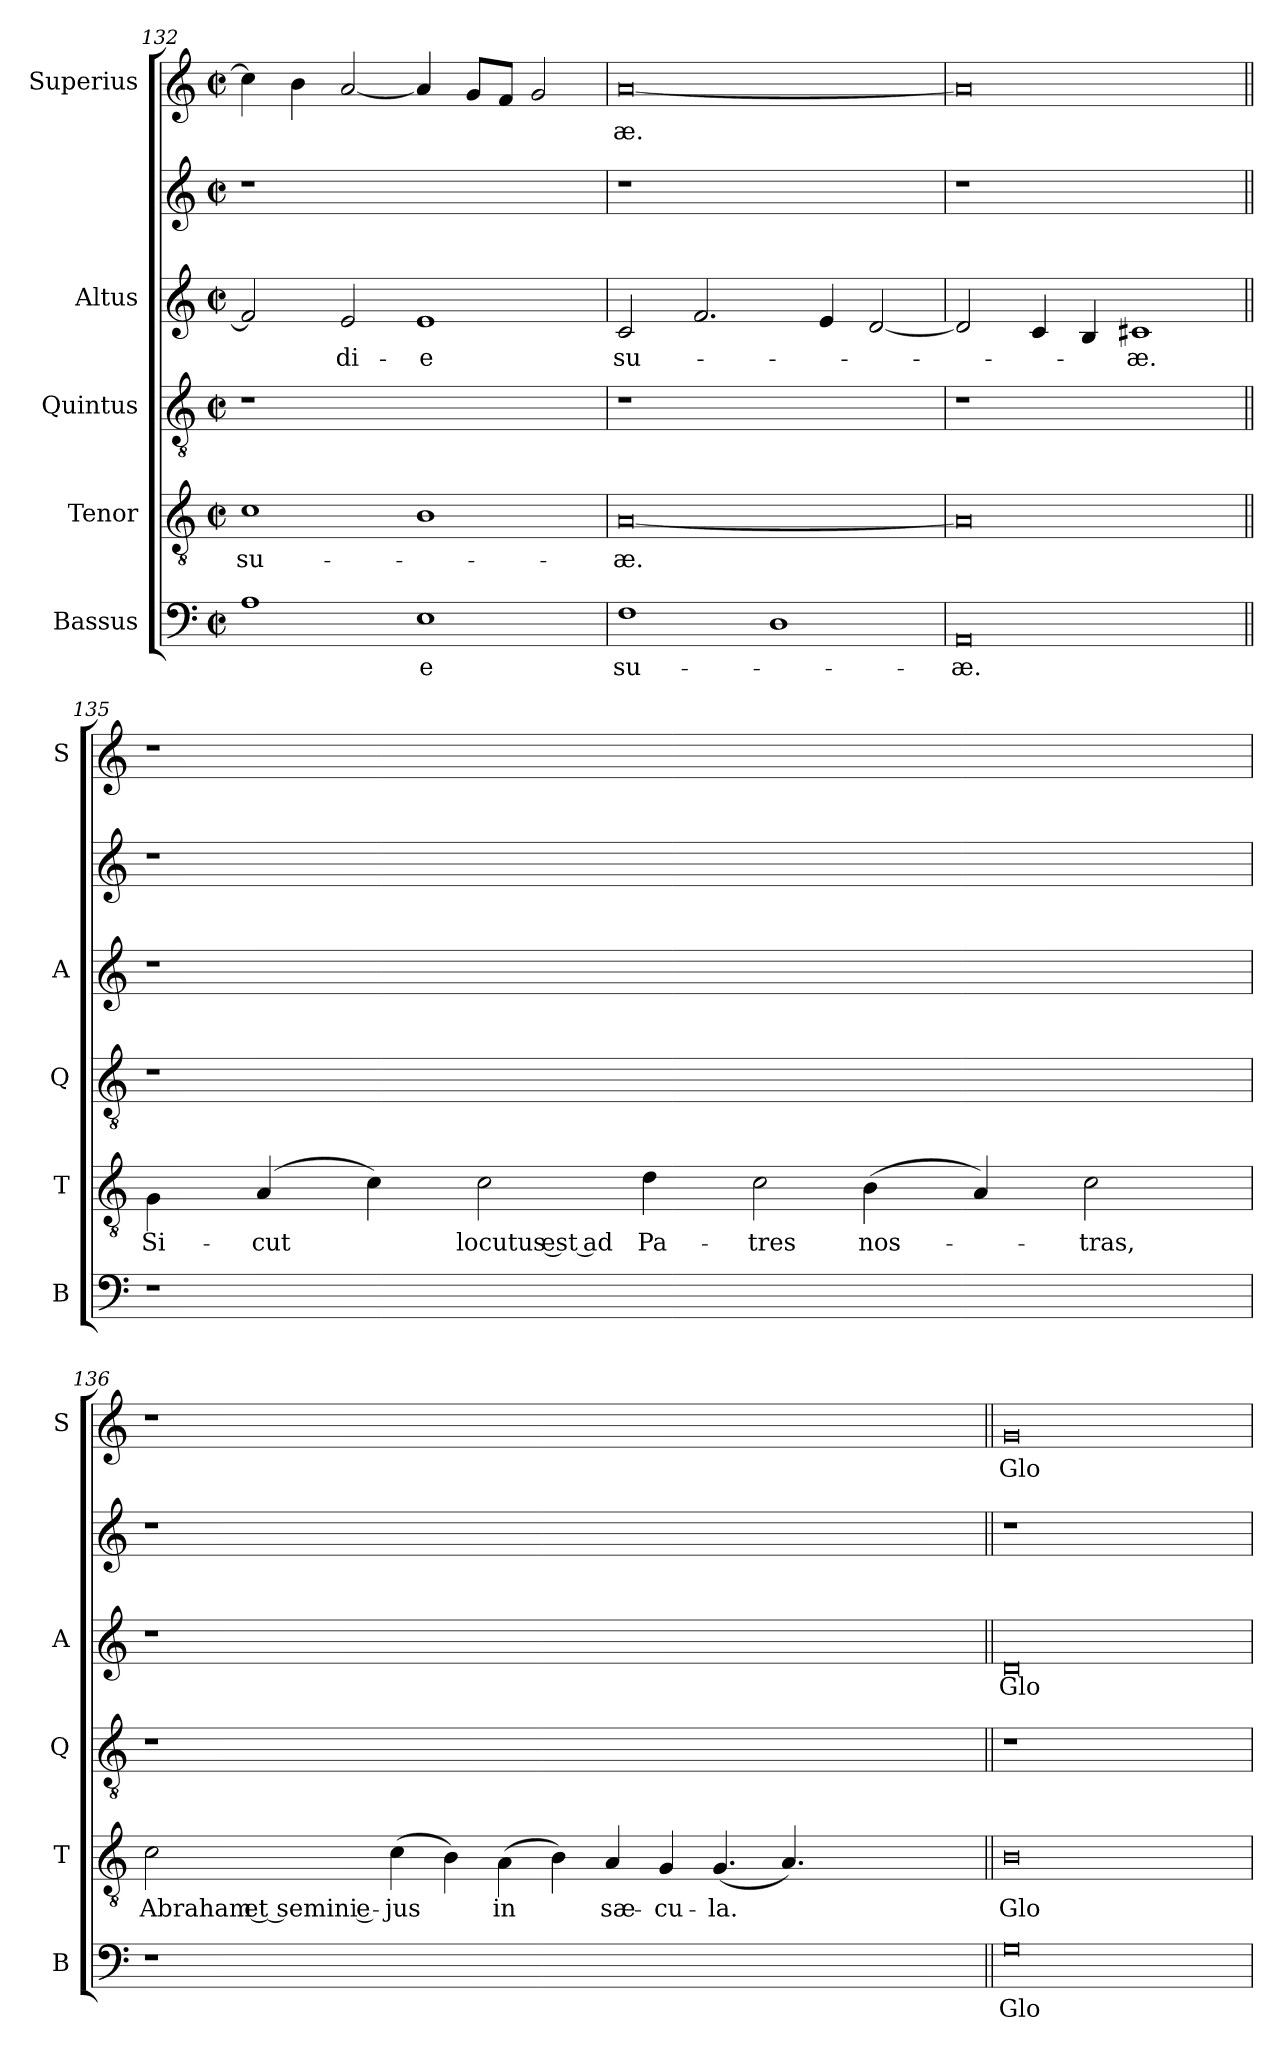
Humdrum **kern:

**kern	**text	**kern	**text	**kern	**kern	**text	**kern	**kern	**text
*part6	*part6	*part5	*part5	*part4	*part3	*part3	*part2	*part1	*part1
*staff6	*staff6	*staff5	*staff5	*staff4	*staff3	*staff3	*staff2	*staff1	*staff1
*I"Bassus	*	*I"Tenor	*	*I"Quintus	*I"Altus	*	*	*I"Superius	*
*I'B	*	*I'T	*	*I'Q	*I'A	*	*	*I'S	*
*clefF4	*	*clefGv2	*	*clefGv2	*clefG2	*	*clefG2	*clefG2	*
*k[]	*	*k[]	*	*k[]	*k[]	*	*k[]	*k[]	*
*C:	*	*C:	*	*C:	*C:	*	*C:	*C:	*
*M2/2	*	*M2/2	*	*M2/2	*M2/2	*	*M2/2	*M2/2	*
*met(c|)	*	*met(c|)	*	*met(c|)	*met(c|)	*	*met(c|)	*met(c|)	*
=132	=132	=132	=132	=132	=132	=132	=132	=132	=132
!	!	!	!LO:LY:b	!	!	!	!	!	!
1A	.	1c	su-	1r	2f/]	.	1r	4cc\]	.
.	.	.	.	.	.	.	.	4b\	.
!	!	!	!	!	!	!LO:LY:b	!	!	!
.	.	.	.	.	2e/	-di-	.	[2a/	.
!	!LO:LY:b	!	!	!	!	!LO:LY:b	!	!	!
1E	-e	1B	.	1ryy	1e	-e	1ryy	4a/]	.
.	.	.	.	.	.	.	.	8g/L	.
.	.	.	.	.	.	.	.	8f/J	.
.	.	.	.	.	.	.	.	2g/	.
=133	=133	=133	=133	=133	=133	=133	=133	=133	=133
!	!LO:LY:b	!	!LO:LY:b	!	!	!LO:LY:b	!	!	!LO:LY:b
1F	su-	[0A	-æ.	1r	2c/	su-	1r	[0a	-æ.
.	.	.	.	.	2.f/	.	.	.	.
1D	.	.	.	1ryy	.	.	1ryy	.	.
.	.	.	.	.	4e/	.	.	.	.
.	.	.	.	.	[2d/	.	.	.	.
=134	=134	=134	=134	=134	=134	=134	=134	=134	=134
!	!LO:LY:b	!	!	!	!	!	!	!	!
0AA	-æ.	0A]	.	1r	2d/]	.	1r	0a]	.
.	.	.	.	.	4c/	.	.	.	.
.	.	.	.	.	4B/	.	.	.	.
!	!	!	!	!	!	!LO:LY:b	!	!	!
.	.	.	.	1ryy	1c#X	-æ.	1ryy	.	.
!!LO:LB:g=z
=135||	=135||	=135||	=135||	=135||	=135||	=135||	=135||	=135||	=135||
!	!	!LO:N:head=solid	!LO:LY:b	!	!	!	!	!	!
1r	.	4G\	Si-	1r	1r	.	1r	1r	.
!	!	!LO:N:head=solid	!LO:LY:b	!	!	!	!	!	!
.	.	(>4A/	-cut	.	.	.	.	.	.
!	!	!LO:N:head=solid	!	!	!	!	!	!	!
.	.	4c\)	.	.	.	.	.	.	.
!	!	!LO:N:head=open	!LO:LY:b	!	!	!	!	!	!
.	.	4c\	locutus est ad	.	.	.	.	.	.
!	!	!LO:N:head=solid	!LO:LY:b	!	!	!	!	!	!
1.ryy	.	4d\	Pa-	1.ryy	1.ryy	.	1.ryy	1.ryy	.
!	!	!LO:N:head=open	!LO:LY:b	!	!	!	!	!	!
.	.	4c\	-tres	.	.	.	.	.	.
!	!	!LO:N:head=solid	!LO:LY:b	!	!	!	!	!	!
.	.	(>4B\	nos-	.	.	.	.	.	.
!	!	!LO:N:head=solid	!	!	!	!	!	!	!
.	.	4A/)	.	.	.	.	.	.	.
!	!	!LO:N:head=open	!LO:LY:b	!	!	!	!	!	!
.	.	2c\	-tras,	.	.	.	.	.	.
=136	=136	=136	=136	=136	=136	=136	=136	=136	=136
!	!	!LO:N:head=open	!LO:LY:b	!	!	!	!	!	!
1r	.	2c\	Abraham et semini e-	1r	1r	.	1r	1r	.
!	!	!LO:N:head=solid	!LO:LY:b	!	!	!	!	!	!
.	.	(>4c\	-jus	.	.	.	.	.	.
!	!	!LO:N:head=solid	!	!	!	!	!	!	!
.	.	4B\)	.	.	.	.	.	.	.
!	!	!LO:N:head=solid	!LO:LY:b	!	!	!	!	!	!
0ryy	.	(>4A\	in	0ryy	0ryy	.	0ryy	0ryy	.
!	!	!LO:N:head=solid	!	!	!	!	!	!	!
.	.	4B\)	.	.	.	.	.	.	.
!	!	!LO:N:head=solid	!LO:LY:b	!	!	!	!	!	!
.	.	4A/	sæ-	.	.	.	.	.	.
!	!	!LO:N:head=solid	!LO:LY:b	!	!	!	!	!	!
.	.	4G/	-cu-	.	.	.	.	.	.
!	!	!LO:N:head=solid	!LO:LY:b	!	!	!	!	!	!
.	.	(<4.G/	-la.	.	.	.	.	.	.
!	!	!LO:N:head=solid	!	!	!	!	!	!	!
.	.	4.A/)	.	.	.	.	.	.	.
.	.	4ryy	.	.	.	.	.	.	.
2ryy	.	2ryy	.	2ryy	2ryy	.	2ryy	2ryy	.
!!LO:PB:g=z
=137||	=137||	=137||	=137||	=137||	=137||	=137||	=137||	=137||	=137||
!	!LO:LY:b	!	!LO:LY:b	!	!	!LO:LY:b	!	!	!LO:LY:b
0G	Glo-	0B	Glo-	1r	0d	Glo-	1r	0g	Glo-
.	.	.	.	1ryy	.	.	1ryy	.	.
=	=	=	=	=	=	=	=	=	=
*-	*-	*-	*-	*-	*-	*-	*-	*-	*-
